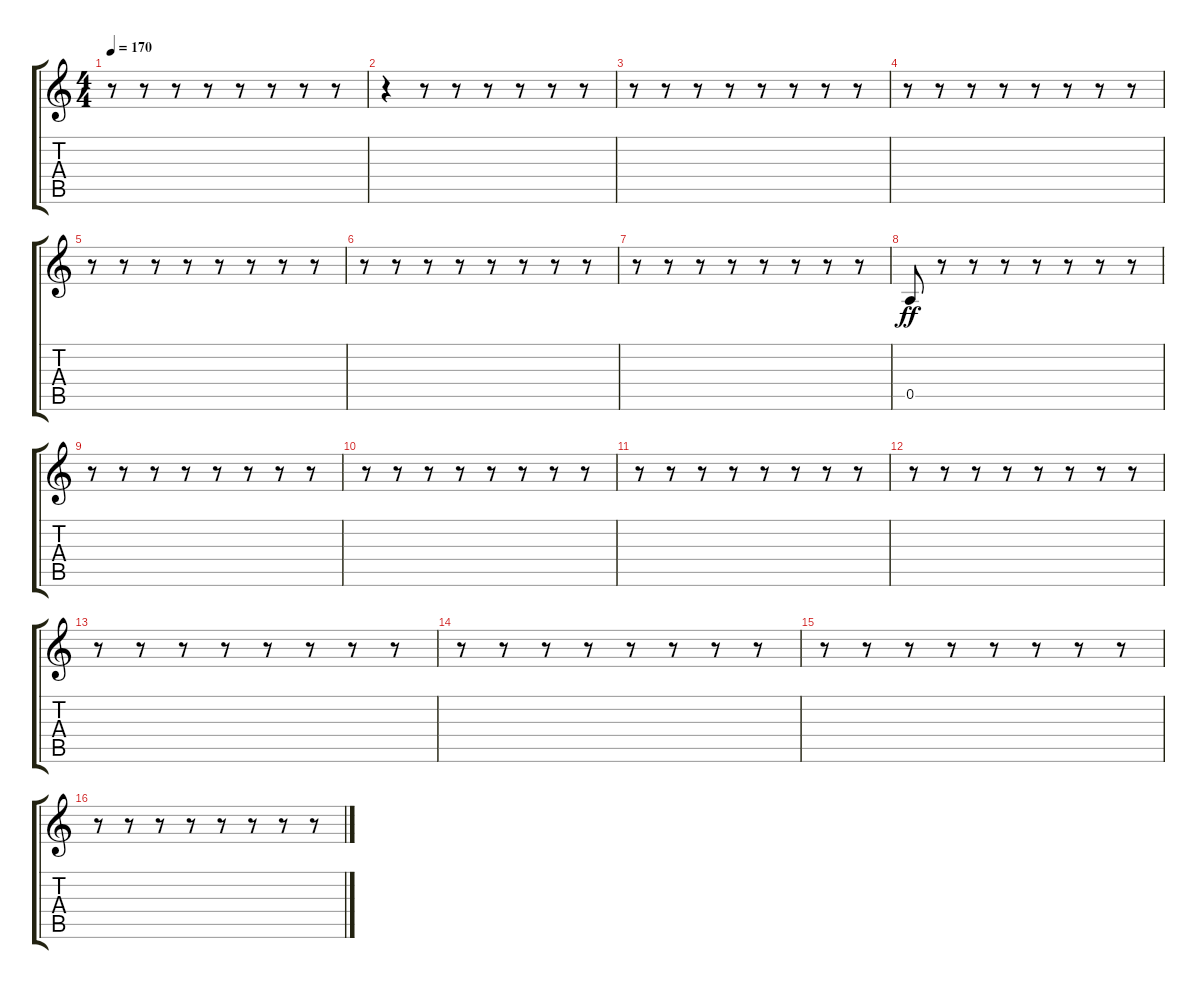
\track "" {instrument electricbassfinger}
\staff {score tabs}
\tuning (E4 B3 G3 D3 A2 E2) {hide}
\ts (4 4)
\tempo 170
\clef g2
\ks c
r.8{dy f} r.8 r.8 r.8 r.8 r.8 r.8 r.8 |
r.4 r.8 r.8 r.8 r.8 r.8 r.8 |
r.8 r.8 r.8 r.8 r.8 r.8 r.8 r.8 |
r.8 r.8 r.8 r.8 r.8 r.8 r.8 r.8 |
r.8 r.8 r.8 r.8 r.8 r.8 r.8 r.8 |
r.8 r.8 r.8 r.8 r.8 r.8 r.8 r.8 |
r.8 r.8 r.8 r.8 r.8 r.8 r.8 r.8 |
0.5.8{dy ff} r.8 r.8 r.8 r.8 r.8 r.8 r.8 |
r.8 r.8 r.8 r.8 r.8 r.8 r.8 r.8 |
r.8 r.8 r.8 r.8 r.8 r.8 r.8 r.8 |
r.8 r.8 r.8 r.8 r.8 r.8 r.8 r.8 |
r.8 r.8 r.8 r.8 r.8 r.8 r.8 r.8 |
r.8 r.8 r.8 r.8 r.8 r.8 r.8 r.8 |
r.8 r.8 r.8 r.8 r.8 r.8 r.8 r.8 |
r.8 r.8 r.8 r.8 r.8 r.8 r.8 r.8 |
r.8 r.8 r.8 r.8 r.8 r.8 r.8 r.8
